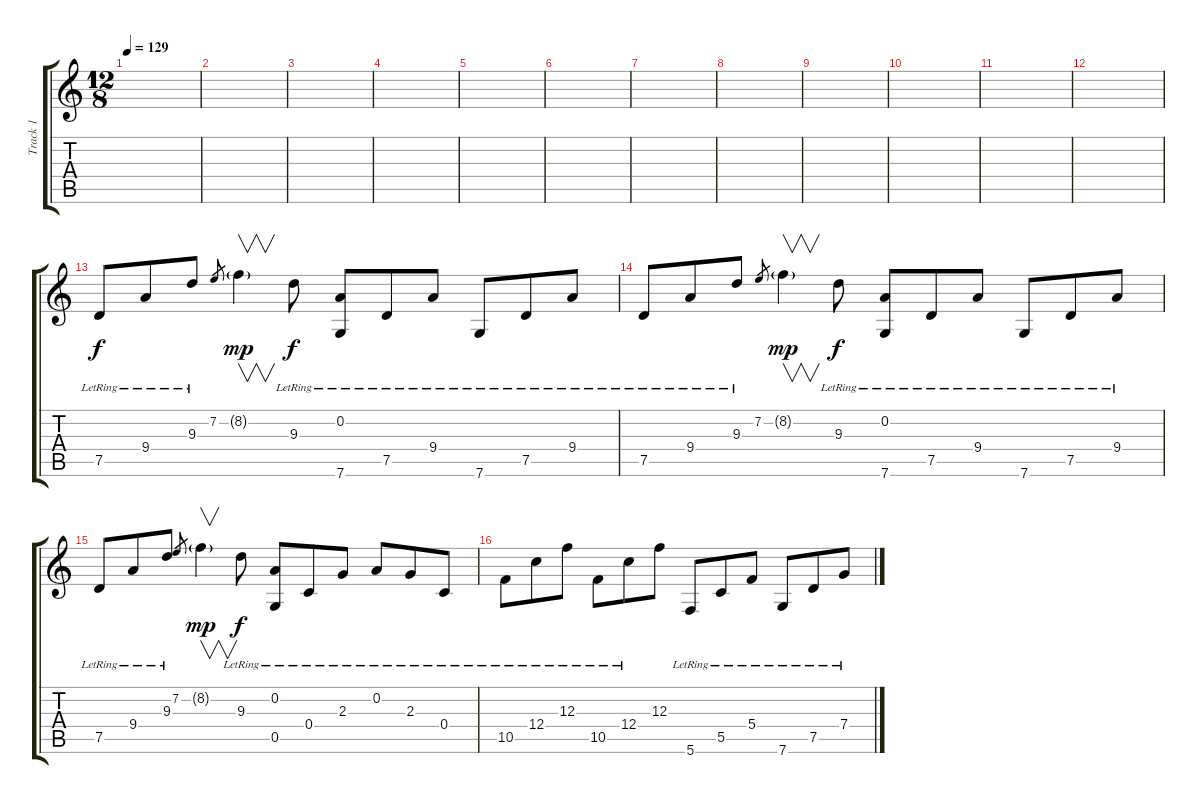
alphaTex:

\track ("Track 1" "Track 1") {instrument acousticguitarsteel}
\staff {score tabs}
\tuning (D4 A3 F3 C3 G2 C2) {hide}
\ts (12 8)
\tempo 129
\clef g2
\ks c
|
|
|
|
|
|
|
|
|
|
|
|
7.5{lr}.8 9.4{lr}.8 9.3{lr}.8 7.2.8{gr} 8.2{g}.4{v dy mp} 9.3{lr}.8{dy f} (0.2{lr} 7.6{lr}).8 7.5{lr}.8 9.4{lr}.8 7.6{lr}.8 7.5{lr}.8 9.4{lr}.8 |
7.5{lr}.8 9.4{lr}.8 9.3{lr}.8 7.2.8{gr} 8.2{g}.4{v dy mp} 9.3{lr}.8{dy f} (0.2{lr} 7.6{lr}).8 7.5{lr}.8 9.4{lr}.8 7.6{lr}.8 7.5{lr}.8 9.4{lr}.8 |
7.5{lr}.8 9.4{lr}.8 9.3{lr}.8 7.2.8{gr} 8.2{g}.4{v dy mp} 9.3{lr}.8{dy f} (0.2{lr} 0.5{lr}).8 0.4{lr}.8 2.3{lr}.8 0.2{lr}.8 2.3{lr}.8 0.4{lr}.8 |
10.5{lr}.8 12.4{lr}.8 12.3{lr}.8 10.5{lr}.8 12.4{lr}.8 12.3.8 5.6{lr}.8 5.5{lr}.8 5.4{lr}.8 7.6{lr}.8 7.5{lr}.8 7.4{lr}.8
